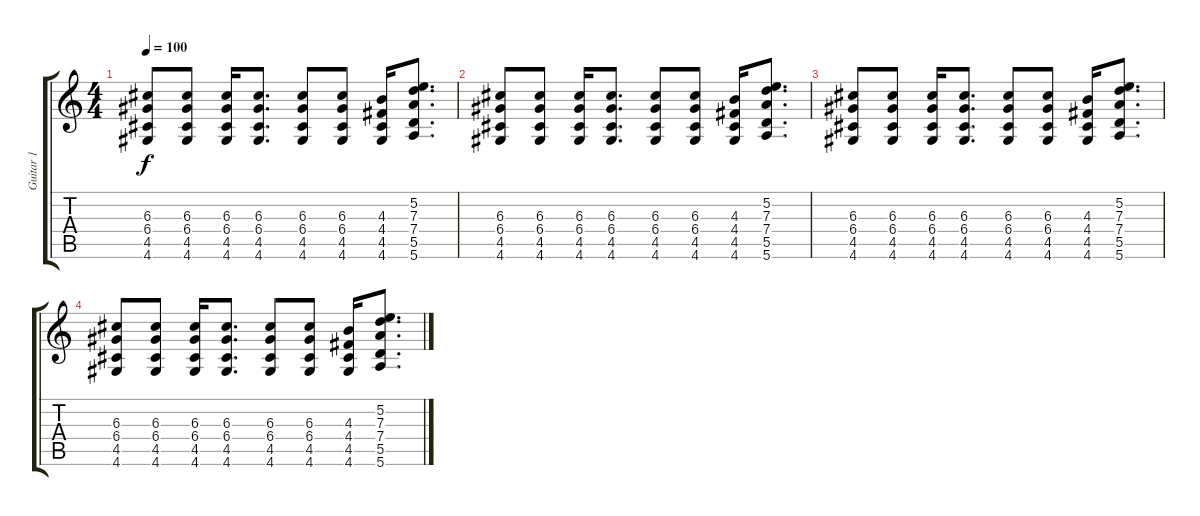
\track ("Guitar 1" "Guitar 1") {instrument overdrivenguitar}
\staff {score tabs}
\tuning (E4 B3 G3 D3 A2 E2) {hide}
\ts (4 4)
\tempo 100
\clef g2
\ks c
(6.3 6.4 4.5 4.6).8{dy f} (6.3 6.4 4.5 4.6).8 (6.3 6.4 4.5 4.6).16 (6.3 6.4 4.5 4.6).8{d} (6.3 6.4 4.5 4.6).8 (6.3 6.4 4.5 4.6).8 (4.3 4.4 4.5 4.6).16 (5.2 7.3 7.4 5.5 5.6).8{d} |
(6.3 6.4 4.5 4.6).8 (6.3 6.4 4.5 4.6).8 (6.3 6.4 4.5 4.6).16 (6.3 6.4 4.5 4.6).8{d} (6.3 6.4 4.5 4.6).8 (6.3 6.4 4.5 4.6).8 (4.3 4.4 4.5 4.6).16 (5.2 7.3 7.4 5.5 5.6).8{d} |
(6.3 6.4 4.5 4.6).8 (6.3 6.4 4.5 4.6).8 (6.3 6.4 4.5 4.6).16 (6.3 6.4 4.5 4.6).8{d} (6.3 6.4 4.5 4.6).8 (6.3 6.4 4.5 4.6).8 (4.3 4.4 4.5 4.6).16 (5.2 7.3 7.4 5.5 5.6).8{d} |
(6.3 6.4 4.5 4.6).8 (6.3 6.4 4.5 4.6).8 (6.3 6.4 4.5 4.6).16 (6.3 6.4 4.5 4.6).8{d} (6.3 6.4 4.5 4.6).8 (6.3 6.4 4.5 4.6).8 (4.3 4.4 4.5 4.6).16 (5.2 7.3 7.4 5.5 5.6).8{d}
